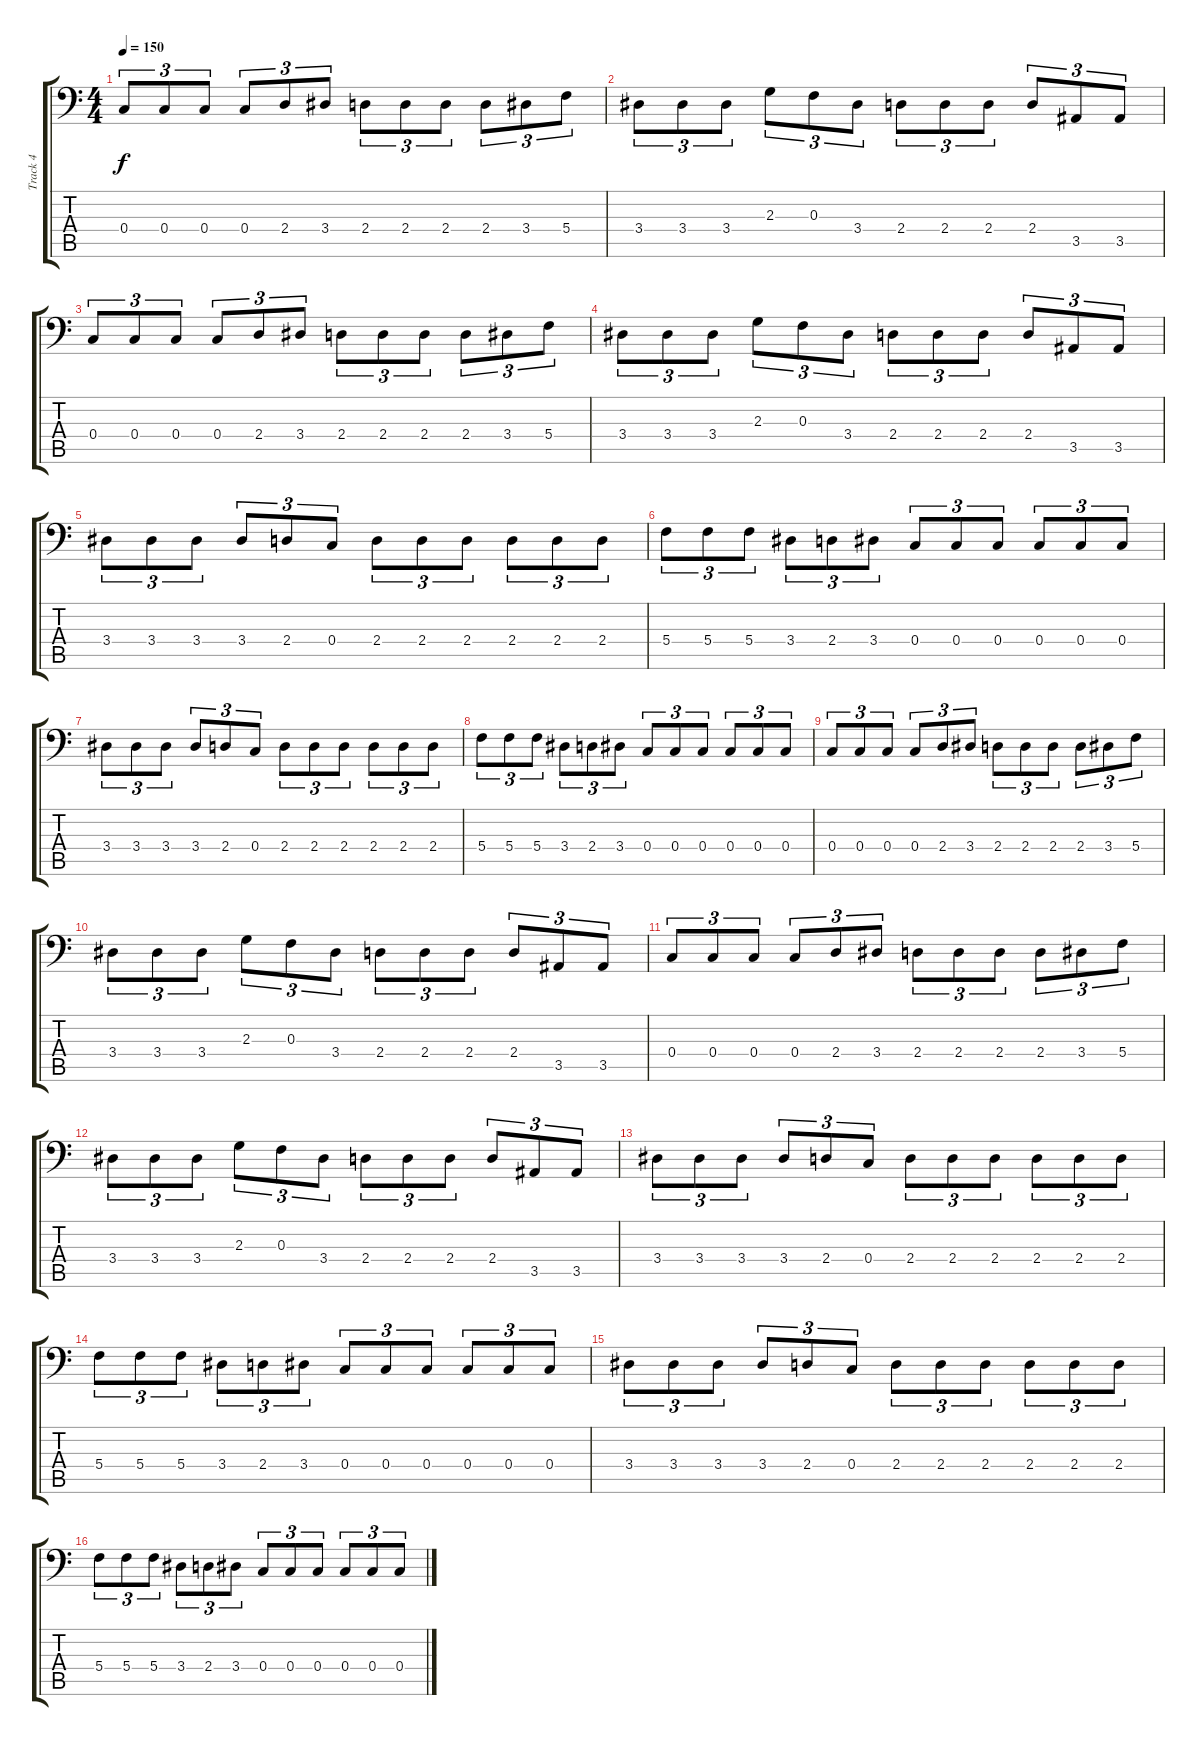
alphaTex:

\track ("Track 4" "Track 4") {instrument slapbass1}
\staff {score tabs}
\tuning (D3 A2 F2 C2 G1 D1) {hide}
\ts (4 4)
\tempo 150
\clef f4
\ks c
0.4.8{tu (3 2) dy f} 0.4.8{tu (3 2)} 0.4.8{tu (3 2)} 0.4.8{tu (3 2)} 2.4.8{tu (3 2)} 3.4.8{tu (3 2)} 2.4.8{tu (3 2)} 2.4.8{tu (3 2)} 2.4.8{tu (3 2)} 2.4.8{tu (3 2)} 3.4.8{tu (3 2)} 5.4.8{tu (3 2)} |
3.4.8{tu (3 2)} 3.4.8{tu (3 2)} 3.4.8{tu (3 2)} 2.3.8{tu (3 2)} 0.3.8{tu (3 2)} 3.4.8{tu (3 2)} 2.4.8{tu (3 2)} 2.4.8{tu (3 2)} 2.4.8{tu (3 2)} 2.4.8{tu (3 2)} 3.5.8{tu (3 2)} 3.5.8{tu (3 2)} |
0.4.8{tu (3 2)} 0.4.8{tu (3 2)} 0.4.8{tu (3 2)} 0.4.8{tu (3 2)} 2.4.8{tu (3 2)} 3.4.8{tu (3 2)} 2.4.8{tu (3 2)} 2.4.8{tu (3 2)} 2.4.8{tu (3 2)} 2.4.8{tu (3 2)} 3.4.8{tu (3 2)} 5.4.8{tu (3 2)} |
3.4.8{tu (3 2)} 3.4.8{tu (3 2)} 3.4.8{tu (3 2)} 2.3.8{tu (3 2)} 0.3.8{tu (3 2)} 3.4.8{tu (3 2)} 2.4.8{tu (3 2)} 2.4.8{tu (3 2)} 2.4.8{tu (3 2)} 2.4.8{tu (3 2)} 3.5.8{tu (3 2)} 3.5.8{tu (3 2)} |
3.4.8{tu (3 2)} 3.4.8{tu (3 2)} 3.4.8{tu (3 2)} 3.4.8{tu (3 2)} 2.4.8{tu (3 2)} 0.4.8{tu (3 2)} 2.4.8{tu (3 2)} 2.4.8{tu (3 2)} 2.4.8{tu (3 2)} 2.4.8{tu (3 2)} 2.4.8{tu (3 2)} 2.4.8{tu (3 2)} |
5.4.8{tu (3 2)} 5.4.8{tu (3 2)} 5.4.8{tu (3 2)} 3.4.8{tu (3 2)} 2.4.8{tu (3 2)} 3.4.8{tu (3 2)} 0.4.8{tu (3 2)} 0.4.8{tu (3 2)} 0.4.8{tu (3 2)} 0.4.8{tu (3 2)} 0.4.8{tu (3 2)} 0.4.8{tu (3 2)} |
3.4.8{tu (3 2)} 3.4.8{tu (3 2)} 3.4.8{tu (3 2)} 3.4.8{tu (3 2)} 2.4.8{tu (3 2)} 0.4.8{tu (3 2)} 2.4.8{tu (3 2)} 2.4.8{tu (3 2)} 2.4.8{tu (3 2)} 2.4.8{tu (3 2)} 2.4.8{tu (3 2)} 2.4.8{tu (3 2)} |
5.4.8{tu (3 2)} 5.4.8{tu (3 2)} 5.4.8{tu (3 2)} 3.4.8{tu (3 2)} 2.4.8{tu (3 2)} 3.4.8{tu (3 2)} 0.4.8{tu (3 2)} 0.4.8{tu (3 2)} 0.4.8{tu (3 2)} 0.4.8{tu (3 2)} 0.4.8{tu (3 2)} 0.4.8{tu (3 2)} |
0.4.8{tu (3 2)} 0.4.8{tu (3 2)} 0.4.8{tu (3 2)} 0.4.8{tu (3 2)} 2.4.8{tu (3 2)} 3.4.8{tu (3 2)} 2.4.8{tu (3 2)} 2.4.8{tu (3 2)} 2.4.8{tu (3 2)} 2.4.8{tu (3 2)} 3.4.8{tu (3 2)} 5.4.8{tu (3 2)} |
3.4.8{tu (3 2)} 3.4.8{tu (3 2)} 3.4.8{tu (3 2)} 2.3.8{tu (3 2)} 0.3.8{tu (3 2)} 3.4.8{tu (3 2)} 2.4.8{tu (3 2)} 2.4.8{tu (3 2)} 2.4.8{tu (3 2)} 2.4.8{tu (3 2)} 3.5.8{tu (3 2)} 3.5.8{tu (3 2)} |
0.4.8{tu (3 2)} 0.4.8{tu (3 2)} 0.4.8{tu (3 2)} 0.4.8{tu (3 2)} 2.4.8{tu (3 2)} 3.4.8{tu (3 2)} 2.4.8{tu (3 2)} 2.4.8{tu (3 2)} 2.4.8{tu (3 2)} 2.4.8{tu (3 2)} 3.4.8{tu (3 2)} 5.4.8{tu (3 2)} |
3.4.8{tu (3 2)} 3.4.8{tu (3 2)} 3.4.8{tu (3 2)} 2.3.8{tu (3 2)} 0.3.8{tu (3 2)} 3.4.8{tu (3 2)} 2.4.8{tu (3 2)} 2.4.8{tu (3 2)} 2.4.8{tu (3 2)} 2.4.8{tu (3 2)} 3.5.8{tu (3 2)} 3.5.8{tu (3 2)} |
3.4.8{tu (3 2)} 3.4.8{tu (3 2)} 3.4.8{tu (3 2)} 3.4.8{tu (3 2)} 2.4.8{tu (3 2)} 0.4.8{tu (3 2)} 2.4.8{tu (3 2)} 2.4.8{tu (3 2)} 2.4.8{tu (3 2)} 2.4.8{tu (3 2)} 2.4.8{tu (3 2)} 2.4.8{tu (3 2)} |
5.4.8{tu (3 2)} 5.4.8{tu (3 2)} 5.4.8{tu (3 2)} 3.4.8{tu (3 2)} 2.4.8{tu (3 2)} 3.4.8{tu (3 2)} 0.4.8{tu (3 2)} 0.4.8{tu (3 2)} 0.4.8{tu (3 2)} 0.4.8{tu (3 2)} 0.4.8{tu (3 2)} 0.4.8{tu (3 2)} |
3.4.8{tu (3 2)} 3.4.8{tu (3 2)} 3.4.8{tu (3 2)} 3.4.8{tu (3 2)} 2.4.8{tu (3 2)} 0.4.8{tu (3 2)} 2.4.8{tu (3 2)} 2.4.8{tu (3 2)} 2.4.8{tu (3 2)} 2.4.8{tu (3 2)} 2.4.8{tu (3 2)} 2.4.8{tu (3 2)} |
5.4.8{tu (3 2)} 5.4.8{tu (3 2)} 5.4.8{tu (3 2)} 3.4.8{tu (3 2)} 2.4.8{tu (3 2)} 3.4.8{tu (3 2)} 0.4.8{tu (3 2)} 0.4.8{tu (3 2)} 0.4.8{tu (3 2)} 0.4.8{tu (3 2)} 0.4.8{tu (3 2)} 0.4.8{tu (3 2)}
